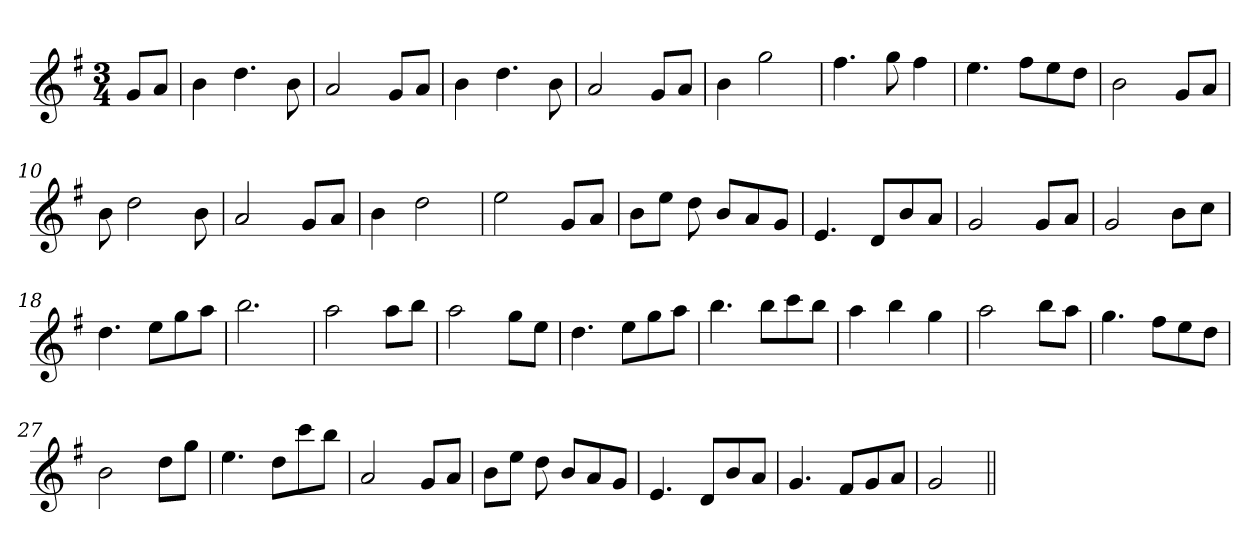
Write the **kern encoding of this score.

**kern
*part1
*staff1
*clefG2
*k[f#]
*G:
*M3/4
=1
8g/L
8a/J
=2
4b\
4.dd\
8b\
=3
2a/
8g/L
8a/J
=4
4b\
4.dd\
8b\
=5
2a/
8g/L
8a/J
=6
4b\
2gg\
=7
4.ff#\
8gg\
4ff#\
=8
4.ee\
8ff#\L
8ee\
8dd\J
=9
2b\
8g/L
8a/J
=10
8b\
2dd\
8b\
=11
2a/
8g/L
8a/J
=12
4b\
2dd\
=13
2ee\
8g/L
8a/J
!!LO:LB:g=z
=14
8b\L
8ee\J
8dd\
8b/L
8a/
8g/J
=15
4.e/
8d/L
8b/
8a/J
=16
2g/
8g/L
8a/J
=17
2g/
8b\L
8cc\J
=18
4.dd\
8ee\L
8gg\
8aa\J
=19
2.bb\
=20
2aa\
8aa\L
8bb\J
=21
2aa\
8gg\L
8ee\J
=22
4.dd\
8ee\L
8gg\
8aa\J
=23
4.bb\
8bb\L
8ccc\
8bb\J
!!LO:LB:g=z
=24
4aa\
4bb\
4gg\
=25
2aa\
8bb\L
8aa\J
=26
4.gg\
8ff#\L
8ee\
8dd\J
=27
2b\
8dd\L
8gg\J
=28
4.ee\
8dd\L
8ccc\
8bb\J
=29
2a/
8g/L
8a/J
=30
8b\L
8ee\J
8dd\
8b/L
8a/
8g/J
=31
4.e/
8d/L
8b/
8a/J
=32
4.g/
8f#/L
8g/
8a/J
=33
2g/
=||
*-
